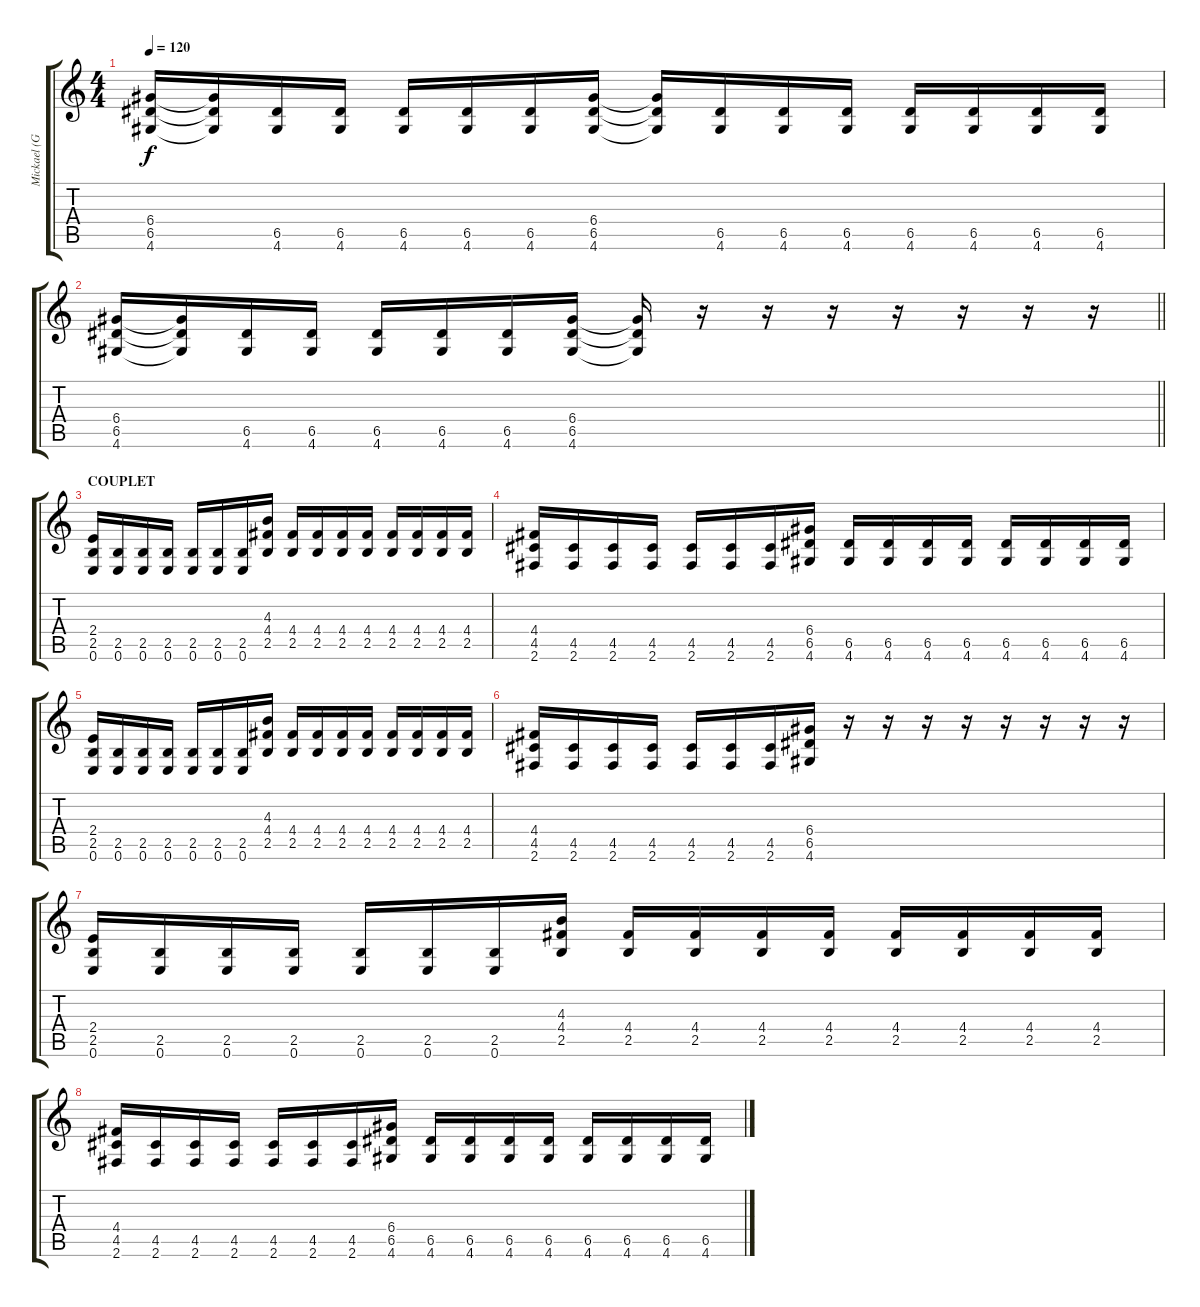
\track ("Mickael (Guitar_02)" "Mickael (G") {instrument distortionguitar}
\staff {score tabs}
\tuning (E4 B3 G3 D3 A2 E2) {hide}
\ts (4 4)
\tempo 120
\clef g2
\ks c
(6.4 6.5 4.6).16{dy f} (6.4{t} 6.5{t} 4.6{t}).16 (6.5 4.6).16 (6.5 4.6).16 (6.5 4.6).16 (6.5 4.6).16 (6.5 4.6).16 (6.4 6.5 4.6).16 (6.4{t} 6.5{t} 4.6{t}).16 (6.5 4.6).16 (6.5 4.6).16 (6.5 4.6).16 (6.5 4.6).16 (6.5 4.6).16 (6.5 4.6).16 (6.5 4.6).16 |
\barLineRight lightlight
(6.4 6.5 4.6).16 (6.4{t} 6.5{t} 4.6{t}).16 (6.5 4.6).16 (6.5 4.6).16 (6.5 4.6).16 (6.5 4.6).16 (6.5 4.6).16 (6.4 6.5 4.6).16 (6.4{t} 6.5{t} 4.6{t}).16 r.16 r.16 r.16 r.16 r.16 r.16 r.16 |
\section ("" "COUPLET")
(2.4 2.5 0.6).16 (2.5 0.6).16 (2.5 0.6).16 (2.5 0.6).16 (2.5 0.6).16 (2.5 0.6).16 (2.5 0.6).16 (4.3 4.4 2.5).16 (4.4 2.5).16 (4.4 2.5).16 (4.4 2.5).16 (4.4 2.5).16 (4.4 2.5).16 (4.4 2.5).16 (4.4 2.5).16 (4.4 2.5).16 |
(4.4 4.5 2.6).16 (4.5 2.6).16 (4.5 2.6).16 (4.5 2.6).16 (4.5 2.6).16 (4.5 2.6).16 (4.5 2.6).16 (6.4 6.5 4.6).16 (6.5 4.6).16 (6.5 4.6).16 (6.5 4.6).16 (6.5 4.6).16 (6.5 4.6).16 (6.5 4.6).16 (6.5 4.6).16 (6.5 4.6).16 |
(2.4 2.5 0.6).16 (2.5 0.6).16 (2.5 0.6).16 (2.5 0.6).16 (2.5 0.6).16 (2.5 0.6).16 (2.5 0.6).16 (4.3 4.4 2.5).16 (4.4 2.5).16 (4.4 2.5).16 (4.4 2.5).16 (4.4 2.5).16 (4.4 2.5).16 (4.4 2.5).16 (4.4 2.5).16 (4.4 2.5).16 |
(4.4 4.5 2.6).16 (4.5 2.6).16 (4.5 2.6).16 (4.5 2.6).16 (4.5 2.6).16 (4.5 2.6).16 (4.5 2.6).16 (6.4 6.5 4.6).16 r.16 r.16 r.16 r.16 r.16 r.16 r.16 r.16 |
(2.4 2.5 0.6).16 (2.5 0.6).16 (2.5 0.6).16 (2.5 0.6).16 (2.5 0.6).16 (2.5 0.6).16 (2.5 0.6).16 (4.3 4.4 2.5).16 (4.4 2.5).16 (4.4 2.5).16 (4.4 2.5).16 (4.4 2.5).16 (4.4 2.5).16 (4.4 2.5).16 (4.4 2.5).16 (4.4 2.5).16 |
(4.4 4.5 2.6).16 (4.5 2.6).16 (4.5 2.6).16 (4.5 2.6).16 (4.5 2.6).16 (4.5 2.6).16 (4.5 2.6).16 (6.4 6.5 4.6).16 (6.5 4.6).16 (6.5 4.6).16 (6.5 4.6).16 (6.5 4.6).16 (6.5 4.6).16 (6.5 4.6).16 (6.5 4.6).16 (6.5 4.6).16
